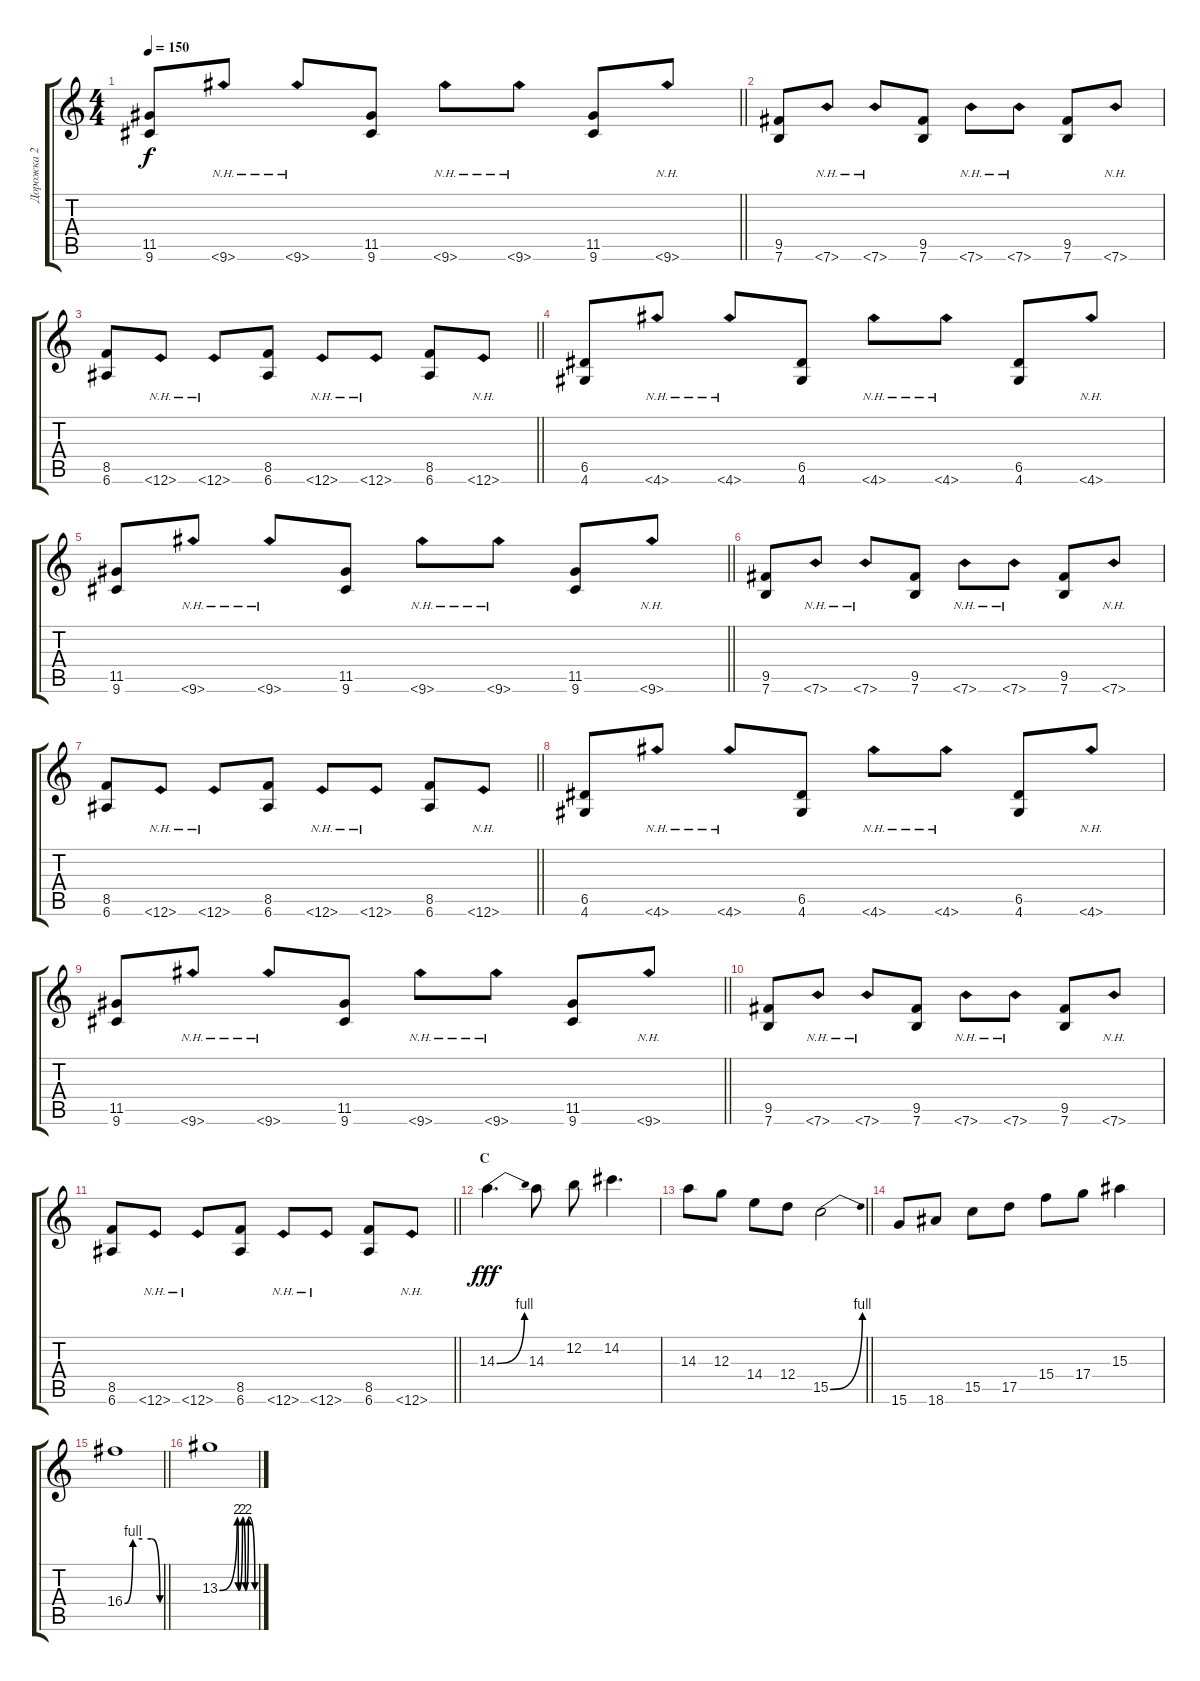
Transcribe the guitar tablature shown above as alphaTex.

\track ("Дорожка 2" "Дорожка 2") {instrument distortionguitar}
\staff {score tabs}
\tuning (E4 B3 G3 D3 A2 E2) {hide}
\ts (4 4)
\tempo 150
\clef g2
\barLineRight lightlight
\ks c
(11.5 9.6).8{dy f} 9.6{nh}.8 9.6{nh}.8 (11.5 9.6).8 9.6{nh}.8 9.6{nh}.8 (11.5 9.6).8 9.6{nh}.8 |
(9.5 7.6).8 7.6{nh}.8 7.6{nh}.8 (9.5 7.6).8 7.6{nh}.8 7.6{nh}.8 (9.5 7.6).8 7.6{nh}.8 |
\barLineRight lightlight
(8.5 6.6).8 6.6{nh}.8 6.6{nh}.8 (8.5 6.6).8 6.6{nh}.8 6.6{nh}.8 (8.5 6.6).8 6.6{nh}.8 |
(6.5 4.6).8 4.6{nh}.8 4.6{nh}.8 (6.5 4.6).8 4.6{nh}.8 4.6{nh}.8 (6.5 4.6).8 4.6{nh}.8 |
\barLineRight lightlight
(11.5 9.6).8 9.6{nh}.8 9.6{nh}.8 (11.5 9.6).8 9.6{nh}.8 9.6{nh}.8 (11.5 9.6).8 9.6{nh}.8 |
(9.5 7.6).8 7.6{nh}.8 7.6{nh}.8 (9.5 7.6).8 7.6{nh}.8 7.6{nh}.8 (9.5 7.6).8 7.6{nh}.8 |
\barLineRight lightlight
(8.5 6.6).8 6.6{nh}.8 6.6{nh}.8 (8.5 6.6).8 6.6{nh}.8 6.6{nh}.8 (8.5 6.6).8 6.6{nh}.8 |
(6.5 4.6).8 4.6{nh}.8 4.6{nh}.8 (6.5 4.6).8 4.6{nh}.8 4.6{nh}.8 (6.5 4.6).8 4.6{nh}.8 |
\barLineRight lightlight
(11.5 9.6).8 9.6{nh}.8 9.6{nh}.8 (11.5 9.6).8 9.6{nh}.8 9.6{nh}.8 (11.5 9.6).8 9.6{nh}.8 |
(9.5 7.6).8 7.6{nh}.8 7.6{nh}.8 (9.5 7.6).8 7.6{nh}.8 7.6{nh}.8 (9.5 7.6).8 7.6{nh}.8 |
\barLineRight lightlight
(8.5 6.6).8 6.6{nh}.8 6.6{nh}.8 (8.5 6.6).8 6.6{nh}.8 6.6{nh}.8 (8.5 6.6).8 6.6{nh}.8 |
\section ("" "С")
14.3{be (bend 0 0 60 4)}.4{d dy fff} 14.3.8 12.2.8 14.2.4{d} |
\barLineRight lightlight
14.3.8 12.3.8 14.4.8 12.4.8 15.5{be (bend 0 0 60 4)}.2 |
15.6.8 18.6.8 15.5.8 17.5.8 15.4.8 17.4.8 15.3.4 |
\barLineRight lightlight
16.4{be (custom 0 0 14 4 30 4 45 4 60 0)}.1 |
13.3{be (custom 0 0 30 8 32 0 39 8 44 0 49 8 60 0)}.1
